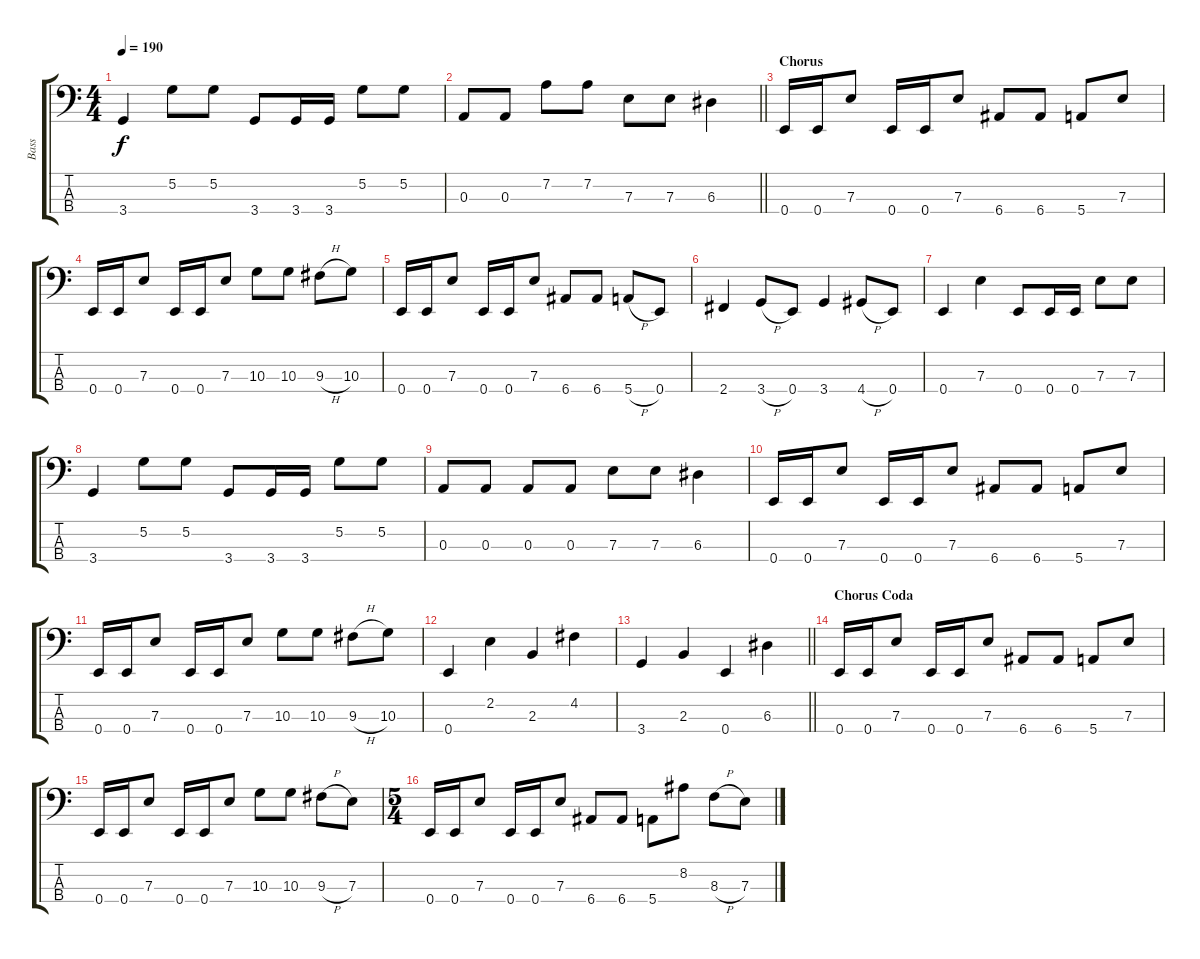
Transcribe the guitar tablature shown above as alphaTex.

\track ("Bass" "Bass") {instrument electricbassfinger}
\staff {score tabs}
\tuning (G2 D2 A1 E1) {hide}
\ts (4 4)
\tempo 190
\clef f4
\ks c
3.4.4{dy f} 5.2.8 5.2.8 3.4.8 3.4.16 3.4.16 5.2.8 5.2.8 |
\barLineRight lightlight
0.3.8 0.3.8 7.2.8 7.2.8 7.3.8 7.3.8 6.3.4 |
\section ("" "Chorus")
0.4.16 0.4.16 7.3.8 0.4.16 0.4.16 7.3.8 6.4.8 6.4.8 5.4.8 7.3.8 |
0.4.16 0.4.16 7.3.8 0.4.16 0.4.16 7.3.8 10.3.8 10.3.8 9.3{h}.8 10.3.8 |
0.4.16 0.4.16 7.3.8 0.4.16 0.4.16 7.3.8 6.4.8 6.4.8 5.4{h}.8 0.4.8 |
2.4.4 3.4{h}.8 0.4.8 3.4.4 4.4{h}.8 0.4.8 |
0.4.4 7.3.4 0.4.8 0.4.16 0.4.16 7.3.8 7.3.8 |
3.4.4 5.2.8 5.2.8 3.4.8 3.4.16 3.4.16 5.2.8 5.2.8 |
0.3.8 0.3.8 0.3.8 0.3.8 7.3.8 7.3.8 6.3.4 |
0.4.16 0.4.16 7.3.8 0.4.16 0.4.16 7.3.8 6.4.8 6.4.8 5.4.8 7.3.8 |
0.4.16 0.4.16 7.3.8 0.4.16 0.4.16 7.3.8 10.3.8 10.3.8 9.3{h}.8 10.3.8 |
0.4.4 2.2.4 2.3.4 4.2.4 |
\barLineRight lightlight
3.4.4 2.3.4 0.4.4 6.3.4 |
\section ("" "Chorus Coda")
0.4.16 0.4.16 7.3.8 0.4.16 0.4.16 7.3.8 6.4.8 6.4.8 5.4.8 7.3.8 |
0.4.16 0.4.16 7.3.8 0.4.16 0.4.16 7.3.8 10.3.8 10.3.8 9.3{h}.8 7.3.8 |
\ts (5 4)
0.4.16 0.4.16 7.3.8 0.4.16 0.4.16 7.3.8 6.4.8 6.4.8 5.4.8 8.2.8 8.3{h}.8 7.3.8
